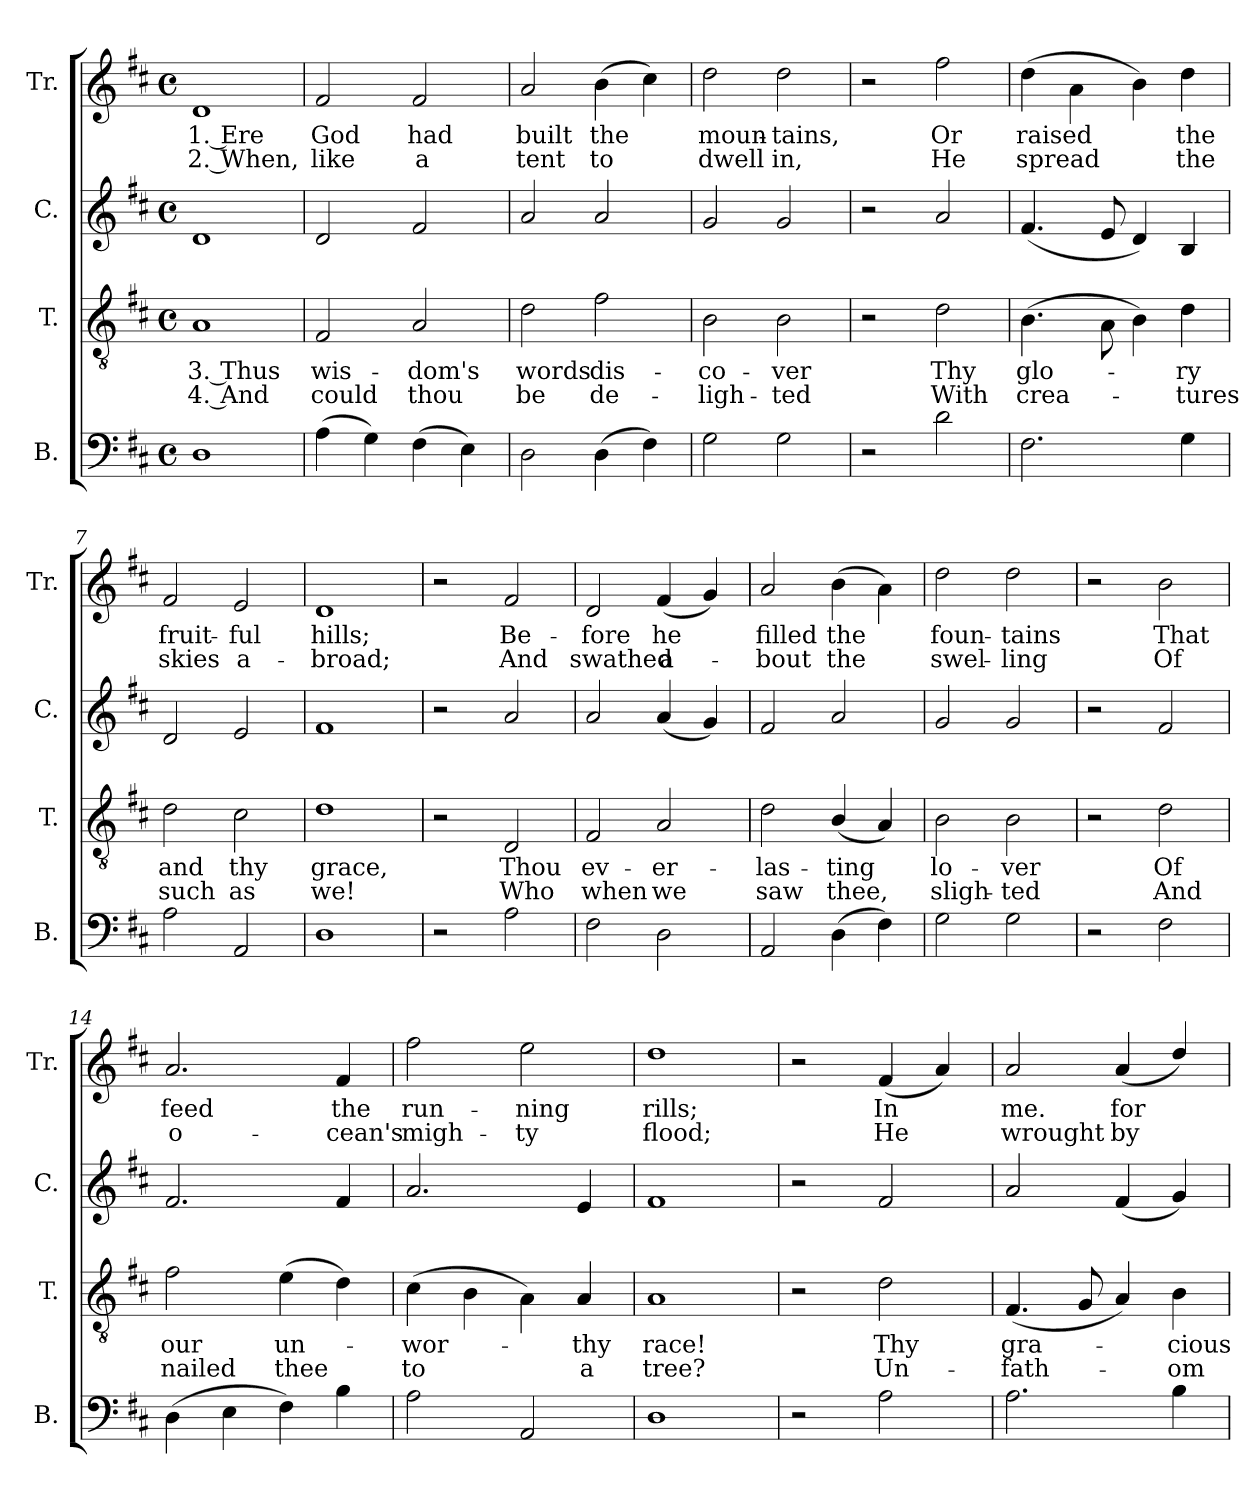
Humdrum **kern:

**kern	**kern	**text	**text	**kern	**kern	**text	**text
*part4	*part3	*part3	*part3	*part2	*part1	*part1	*part1
*staff4	*staff3	*staff3	*staff3	*staff2	*staff1	*staff1	*staff1
*I"B.	*I"T.	*	*	*I"C.	*I"Tr.	*	*
*I'B.	*I'T.	*	*	*I'C.	*I'Tr.	*	*
*clefF4	*clefGv2	*	*	*clefG2	*clefG2	*	*
*k[f#c#]	*k[f#c#]	*	*	*k[f#c#]	*k[f#c#]	*	*
*M4/4	*M4/4	*	*	*M4/4	*M4/4	*	*
*met(c)	*met(c)	*	*	*met(c)	*met(c)	*	*
*MM150	*MM150	*	*	*MM150	*MM150	*	*
=1	=1	=1	=1	=1	=1	=1	=1
!	!	!LO:LY:b	!LO:LY:b	!	!	!LO:LY:b	!LO:LY:b
1D	1A	3. Thus	4. And	1d	1d	1. Ere	2. When,
=2	=2	=2	=2	=2	=2	=2	=2
!	!	!LO:LY:b	!LO:LY:b	!	!	!LO:LY:b	!LO:LY:b
(>4A\	2F#/	wis-	could	2d/	2f#/	God	like
4G\)	.	.	.	.	.	.	.
!	!	!LO:LY:b	!LO:LY:b	!	!	!LO:LY:b	!LO:LY:b
(>4F#\	2A/	-dom's	thou	2f#/	2f#/	had	a
4E\)	.	.	.	.	.	.	.
=3	=3	=3	=3	=3	=3	=3	=3
!	!	!LO:LY:b	!LO:LY:b	!	!	!LO:LY:b	!LO:LY:b
2D\	2d\	words	be	2a/	2a/	built	tent
!	!	!LO:LY:b	!LO:LY:b	!	!	!LO:LY:b	!LO:LY:b
(>4D\	2f#\	dis-	de-	2a/	(>4b\	the	to
4F#\)	.	.	.	.	4cc#\)	.	.
=4	=4	=4	=4	=4	=4	=4	=4
!	!	!LO:LY:b	!LO:LY:b	!	!	!LO:LY:b	!LO:LY:b
2G\	2B\	-co-	-ligh-	2g/	2dd\	moun-	dwell
!	!	!LO:LY:b	!LO:LY:b	!	!	!LO:LY:b	!LO:LY:b
2G\	2B\	-ver	-ted	2g/	2dd\	-tains,	in,
=5	=5	=5	=5	=5	=5	=5	=5
2r	2r	.	.	2r	2r	.	.
!	!	!LO:LY:b	!LO:LY:b	!	!	!LO:LY:b	!LO:LY:b
2d\	2d\	Thy	With	2a/	2ff#\	Or	He
=6	=6	=6	=6	=6	=6	=6	=6
!	!	!LO:LY:b	!LO:LY:b	!	!	!LO:LY:b	!LO:LY:b
2.F#\	(>4.B\	glo-	crea-	(<4.f#/	(>4dd\	raised	spread
.	.	.	.	.	4a\	.	.
.	8A\	.	.	8e/	.	.	.
.	4B\)	.	.	4d/)	4b\)	.	.
!	!	!LO:LY:b	!LO:LY:b	!	!	!LO:LY:b	!LO:LY:b
4G\	4d\	-ry	-tures	4B/	4dd\	the	the
=7	=7	=7	=7	=7	=7	=7	=7
!	!	!LO:LY:b	!LO:LY:b	!	!	!LO:LY:b	!LO:LY:b
2A\	2d\	and	such	2d/	2f#/	fruit-	skies
!	!	!LO:LY:b	!LO:LY:b	!	!	!LO:LY:b	!LO:LY:b
2AA/	2c#\	thy	as	2e/	2e/	-ful	a-
=8	=8	=8	=8	=8	=8	=8	=8
!	!	!LO:LY:b	!LO:LY:b	!	!	!LO:LY:b	!LO:LY:b
1D	1d	grace,	we!	1f#	1d	hills;	-broad;
=9	=9	=9	=9	=9	=9	=9	=9
2r	2r	.	.	2r	2r	.	.
!	!	!LO:LY:b	!LO:LY:b	!	!	!LO:LY:b	!LO:LY:b
2A\	2D/	Thou	Who	2a/	2f#/	Be-	And
=10	=10	=10	=10	=10	=10	=10	=10
!	!	!LO:LY:b	!LO:LY:b	!	!	!LO:LY:b	!LO:LY:b
2F#\	2F#/	ev-	when	2a/	2d/	-fore	swathed
!	!	!LO:LY:b	!LO:LY:b	!	!	!LO:LY:b	!LO:LY:b
2D\	2A/	-er-	we	(<4a/	(<4f#/	he	a-
.	.	.	.	4g/)	4g/)	.	.
=11	=11	=11	=11	=11	=11	=11	=11
!	!	!LO:LY:b	!LO:LY:b	!	!	!LO:LY:b	!LO:LY:b
2AA/	2d\	-las-	saw	2f#/	2a/	filled	-bout
!	!	!LO:LY:b	!LO:LY:b	!	!	!LO:LY:b	!LO:LY:b
(>4D\	(<4B/	-ting	thee,	2a/	(>4b\	the	the
4F#\)	4A/)	.	.	.	4a\)	.	.
=12	=12	=12	=12	=12	=12	=12	=12
!	!	!LO:LY:b	!LO:LY:b	!	!	!LO:LY:b	!LO:LY:b
2G\	2B\	lo-	sligh-	2g/	2dd\	foun-	swel-
!	!	!LO:LY:b	!LO:LY:b	!	!	!LO:LY:b	!LO:LY:b
2G\	2B\	-ver	-ted	2g/	2dd\	-tains	-ling
=13	=13	=13	=13	=13	=13	=13	=13
2r	2r	.	.	2r	2r	.	.
!	!	!LO:LY:b	!LO:LY:b	!	!	!LO:LY:b	!LO:LY:b
2F#\	2d\	Of	And	2f#/	2b\	That	Of
!!LO:LB:g=z
=14	=14	=14	=14	=14	=14	=14	=14
!	!	!LO:LY:b	!LO:LY:b	!	!	!LO:LY:b	!LO:LY:b
(>4D\	2f#\	our	nailed	2.f#/	2.a/	feed	o-
4E\	.	.	.	.	.	.	.
!	!	!LO:LY:b	!LO:LY:b	!	!	!	!
4F#\)	(>4e\	un-	thee	.	.	.	.
!	!	!	!	!	!	!LO:LY:b	!LO:LY:b
4B\	4d\)	.	.	4f#/	4f#/	the	-cean's
=15	=15	=15	=15	=15	=15	=15	=15
!	!	!LO:LY:b	!LO:LY:b	!	!	!LO:LY:b	!LO:LY:b
2A\	(>4c#\	-wor-	to	2.a/	2ff#\	run-	migh-
.	4B\	.	.	.	.	.	.
!	!	!	!	!	!	!LO:LY:b	!LO:LY:b
2AA/	4A\)	.	.	.	2ee\	-ning	-ty
!	!	!LO:LY:b	!LO:LY:b	!	!	!	!
.	4A/	-thy	a	4e/	.	.	.
=16	=16	=16	=16	=16	=16	=16	=16
!	!	!LO:LY:b	!LO:LY:b	!	!	!LO:LY:b	!LO:LY:b
1D	1A	race!	tree?	1f#	1dd	rills;	flood;
=17	=17	=17	=17	=17	=17	=17	=17
2r	2r	.	.	2r	2r	.	.
!	!	!LO:LY:b	!LO:LY:b	!	!	!LO:LY:b	!LO:LY:b
2A\	2d\	Thy	Un-	2f#/	(<4f#/	In	He
.	.	.	.	.	4a/)	.	.
=18	=18	=18	=18	=18	=18	=18	=18
!	!	!LO:LY:b	!LO:LY:b	!	!	!LO:LY:b	!LO:LY:b
2.A\	(<4.F#/	gra-	-fath-	2a/	2a/	me.	wrought
.	8G/	.	.	.	.	.	.
!	!	!	!	!	!	!LO:LY:b	!LO:LY:b
.	4A/)	.	.	(<4f#/	(<4a/	for	by
!	!	!LO:LY:b	!LO:LY:b	!	!	!	!
4B\	4B\	-cious	-om-	4g/)	4dd/)	.	.
=	=	=	=	=	=	=	=
*-	*-	*-	*-	*-	*-	*-	*-
